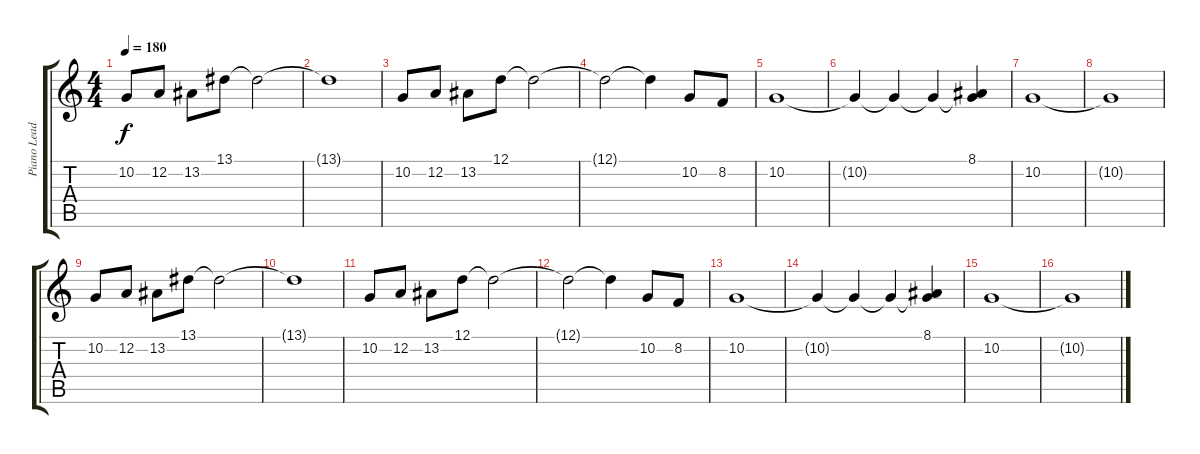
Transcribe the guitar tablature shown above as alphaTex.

\track ("Piano Lead" "Piano Lead") {instrument acousticgrandpiano}
\staff {score tabs}
\tuning (D4 A3 F3 C3 G2 D2) {hide}
\ts (4 4)
\tempo 180
\clef g2
\ks c
10.2.8{dy f} 12.2.8 13.2.8 13.1.8 13.1{t}.2 |
13.1{t}.1 |
10.2.8 12.2.8 13.2.8 12.1.8 12.1{t}.2 |
12.1{t}.2 12.1{t}.4 10.2.8 8.2.8 |
10.2.1 |
10.2{t}.4 10.2{t}.4 10.2{t}.4 (8.1 10.2{t}).4 |
10.2.1 |
10.2{t}.1 |
10.2.8 12.2.8 13.2.8 13.1.8 13.1{t}.2 |
13.1{t}.1 |
10.2.8 12.2.8 13.2.8 12.1.8 12.1{t}.2 |
12.1{t}.2 12.1{t}.4 10.2.8 8.2.8 |
10.2.1 |
10.2{t}.4 10.2{t}.4 10.2{t}.4 (8.1 10.2{t}).4 |
10.2.1 |
10.2{t}.1
